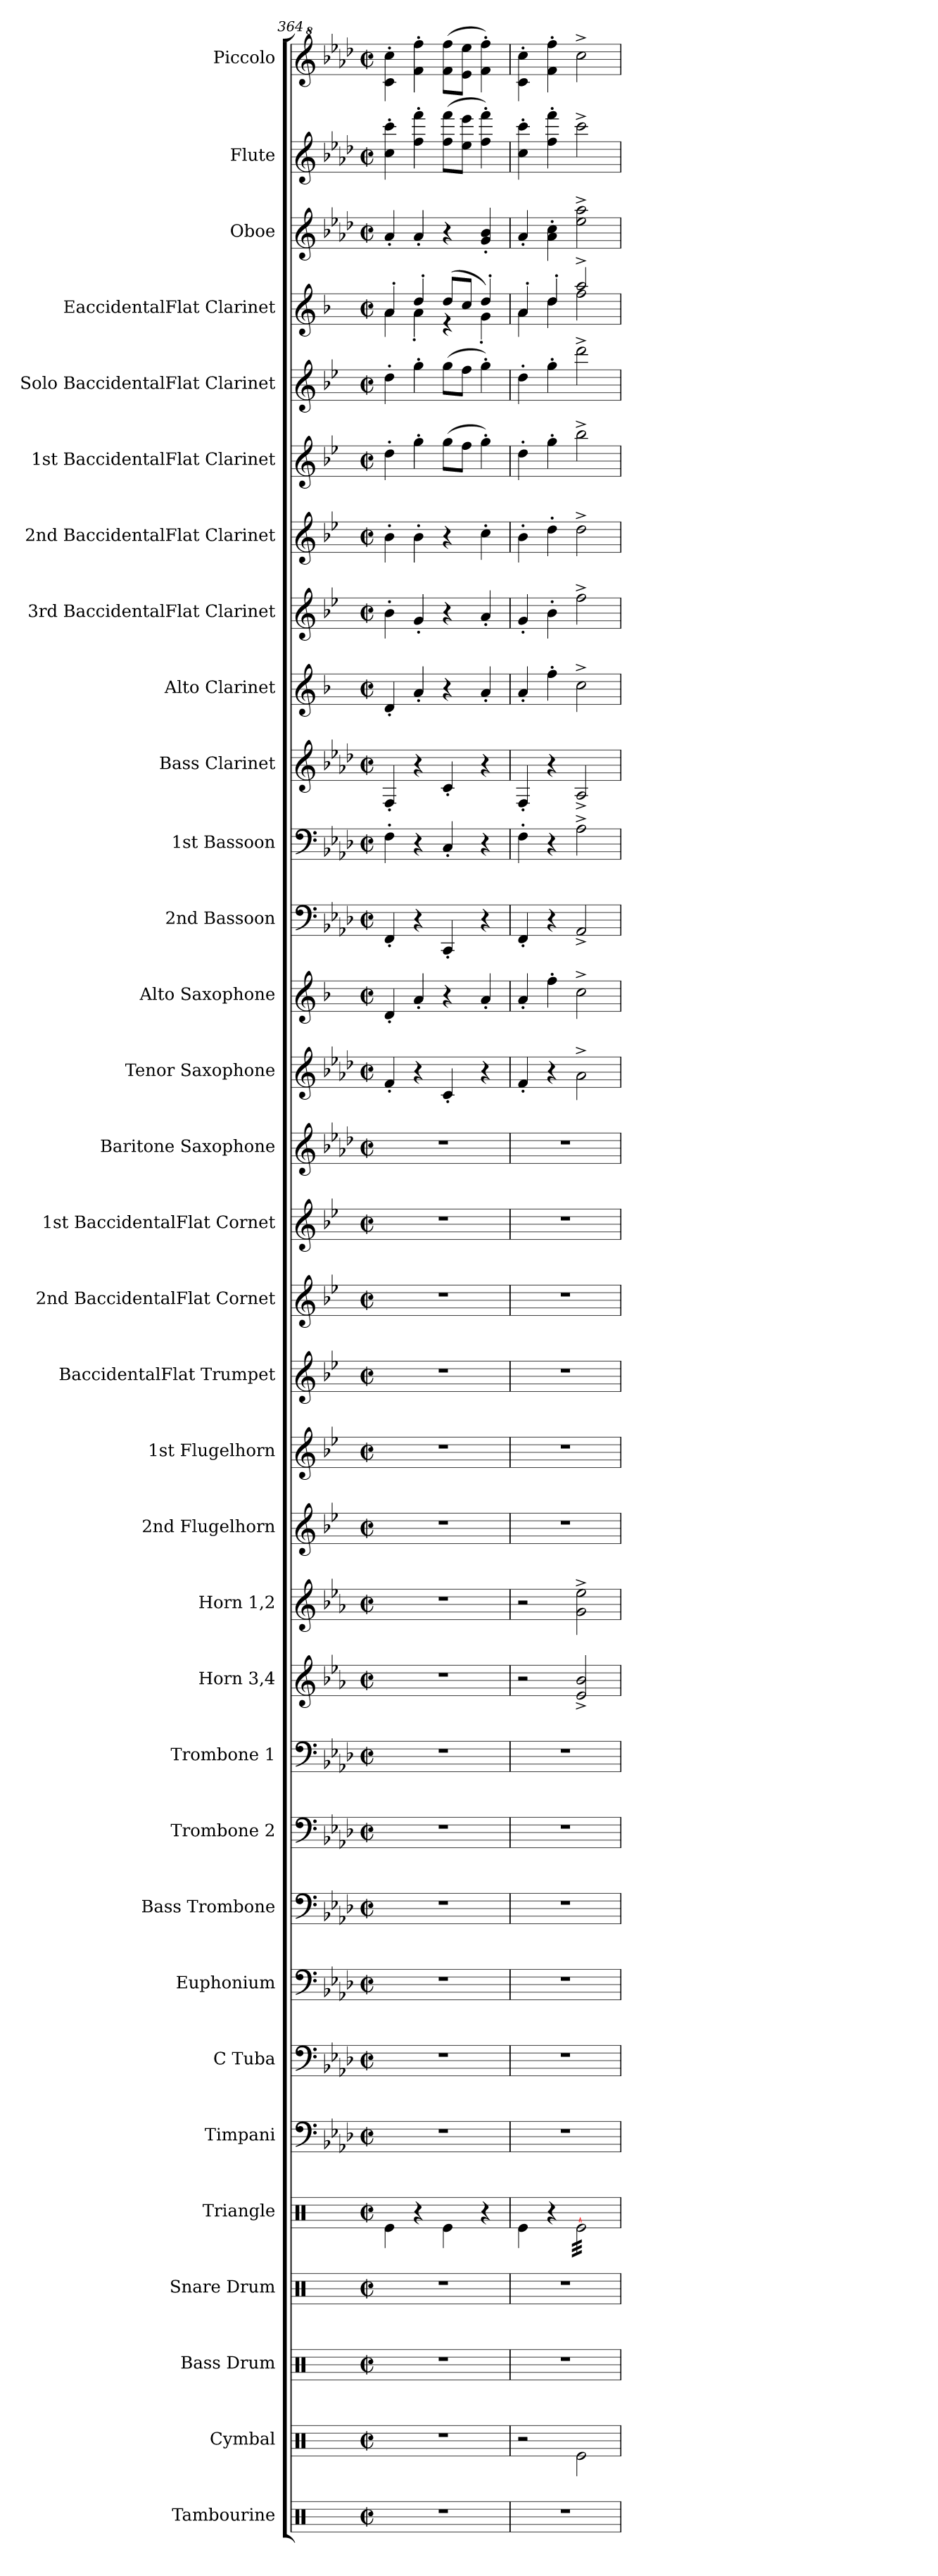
**kern	**kern	**kern	**kern	**kern	**kern	**kern	**kern	**kern	**kern	**kern	**kern	**kern	**kern	**kern	**kern	**kern	**kern	**kern	**kern	**kern	**kern	**kern	**kern	**kern	**kern	**kern	**kern	**kern	**kern	**kern	**kern	**kern
*part33	*part32	*part31	*part30	*part29	*part28	*part27	*part26	*part25	*part24	*part23	*part22	*part21	*part20	*part19	*part18	*part17	*part16	*part15	*part14	*part13	*part12	*part11	*part10	*part9	*part8	*part7	*part6	*part5	*part4	*part3	*part2	*part1
*staff33	*staff32	*staff31	*staff30	*staff29	*staff28	*staff27	*staff26	*staff25	*staff24	*staff23	*staff22	*staff21	*staff20	*staff19	*staff18	*staff17	*staff16	*staff15	*staff14	*staff13	*staff12	*staff11	*staff10	*staff9	*staff8	*staff7	*staff6	*staff5	*staff4	*staff3	*staff2	*staff1
*I"Tambourine	*I"Cymbal	*I"Bass Drum	*I"Snare Drum	*I"Triangle	*I"Timpani	*I"C Tuba	*I"Euphonium	*I"Bass Trombone	*I"Trombone 2	*I"Trombone 1	*I"Horn 3,4	*I"Horn 1,2	*I"2nd Flugelhorn	*I"1st Flugelhorn	*I"BaccidentalFlat Trumpet	*I"2nd BaccidentalFlat Cornet	*I"1st BaccidentalFlat Cornet	*I"Baritone Saxophone	*I"Tenor Saxophone	*I"Alto Saxophone	*I"2nd Bassoon	*I"1st Bassoon	*I"Bass Clarinet	*I"Alto Clarinet	*I"3rd BaccidentalFlat Clarinet	*I"2nd BaccidentalFlat Clarinet	*I"1st BaccidentalFlat Clarinet	*I"Solo BaccidentalFlat Clarinet	*I"EaccidentalFlat Clarinet	*I"Oboe	*I"Flute	*I"Piccolo
*I'Tamb.	*I'Cym.	*I'B. Dr.	*I'Sn. Dr.	*I'Trgl.	*I'Timp.	*I'C Tu.	*I'Eu.	*I'B. Trb.	*I'Trb. 2	*I'Trb. 1	*I'Hn. 3,4	*I'Hn. 1,2	*I'2nd Flghn.	*I'1st Flghn.	*I'BaccidentalFlat Tpt.	*I'2nd BaccidentalFlat Cnt.	*I'1st BaccidentalFlat Cnt.	*I'Bar. Sax.	*I'T. Sax.	*I'A. Sax.	*I'2nd Bsn.	*I'1st Bsn.	*I'B. Cl.	*I'A. Cl.	*I'3rd BaccidentalFlat Cl.	*I'2nd BaccidentalFlat Cl.	*I'1st BaccidentalFlat Cl.	*I'Solo BaccidentalFlat Cl.	*I'EaccidentalFlat Cl.	*I'Ob.	*I'Fl.	*I'Picc.
*clefX	*clefX	*clefX	*clefX	*clefX	*clefF4	*clefF4	*clefF4	*clefF4	*clefF4	*clefF4	*clefG2	*clefG2	*clefG2	*clefG2	*clefG2	*clefG2	*clefG2	*clefG2	*clefG2	*clefG2	*clefF4	*clefF4	*clefG2	*clefG2	*clefG2	*clefG2	*clefG2	*clefG2	*clefG2	*clefG2	*clefG2	*clefG^2
*	*	*	*	*	*	*	*	*	*	*	*ITrd4c7	*ITrd4c7	*ITrd1c2	*ITrd1c2	*ITrd1c2	*ITrd1c2	*ITrd1c2	*ITrd12c21	*ITrd8c14	*ITrd5c9	*	*	*ITrd8c14	*ITrd5c9	*ITrd1c2	*ITrd1c2	*ITrd1c2	*ITrd1c2	*ITrd-2c-3	*	*	*ITrd-7c-12
*k[]	*k[]	*k[]	*k[]	*k[]	*k[b-e-a-d-]	*k[b-e-a-d-]	*k[b-e-a-d-]	*k[b-e-a-d-]	*k[b-e-a-d-]	*k[b-e-a-d-]	*k[b-e-a-d-]	*k[b-e-a-d-]	*k[b-e-a-d-]	*k[b-e-a-d-]	*k[b-e-a-d-]	*k[b-e-a-d-]	*k[b-e-a-d-]	*k[b-e-a-d-]	*k[b-e-a-d-]	*k[b-e-a-d-]	*k[b-e-a-d-]	*k[b-e-a-d-]	*k[b-e-a-d-]	*k[b-e-a-d-]	*k[b-e-a-d-]	*k[b-e-a-d-]	*k[b-e-a-d-]	*k[b-e-a-d-]	*k[b-e-a-d-]	*k[b-e-a-d-]	*k[b-e-a-d-]	*k[b-e-a-d-]
*M4/4	*M4/4	*M4/4	*M4/4	*M4/4	*M4/4	*M4/4	*M4/4	*M4/4	*M4/4	*M4/4	*M4/4	*M4/4	*M4/4	*M4/4	*M4/4	*M4/4	*M4/4	*M4/4	*M4/4	*M4/4	*M4/4	*M4/4	*M4/4	*M4/4	*M4/4	*M4/4	*M4/4	*M4/4	*M4/4	*M4/4	*M4/4	*M4/4
*met(c|)	*met(c|)	*met(c|)	*met(c|)	*met(c|)	*met(c|)	*met(c|)	*met(c|)	*met(c|)	*met(c|)	*met(c|)	*met(c|)	*met(c|)	*met(c|)	*met(c|)	*met(c|)	*met(c|)	*met(c|)	*met(c|)	*met(c|)	*met(c|)	*met(c|)	*met(c|)	*met(c|)	*met(c|)	*met(c|)	*met(c|)	*met(c|)	*met(c|)	*met(c|)	*met(c|)	*met(c|)	*met(c|)
=364	=364	=364	=364	=364	=364	=364	=364	=364	=364	=364	=364	=364	=364	=364	=364	=364	=364	=364	=364	=364	=364	=364	=364	=364	=364	=364	=364	=364	=364	=364	=364	=364
*	*	*	*	*	*	*	*	*	*	*	*	*	*	*	*	*	*	*	*	*	*	*	*	*	*	*	*	*	*^	*	*	*
1r	1r	1r	1r	4Re\	1r	1r	1r	1r	1r	1r	1r	1r	1r	1r	1r	1r	1r	1r	4F'/	4F'/	4FF'/	4F'\	4FF'/	4F'/	4a-'\	4a-'\	4cc'\	4cc'\	4cc'/	4cc\	4a-'/	4cc\' 4ccc\'	4ccc\' 4cccc\'
.	.	.	.	4r	.	.	.	.	.	.	.	.	.	.	.	.	.	.	4r	4c'/	4r	4r	4r	4c'/	4f'/	4a-'\	4ff'\	4ff'\	4ff'/	4cc'\	4a-'/	4ff\' 4fff\'	4fff\' 4ffff\'
.	.	.	.	4Re\	.	.	.	.	.	.	.	.	.	.	.	.	.	.	4C'/	4r	4CC'/	4C'/	4C'/	4r	4r	4r	(8ff\L	(8ff\L	(8ff/L	4r	4r	(8ff\ 8fff\L	(8fff\ 8ffff\L
.	.	.	.	.	.	.	.	.	.	.	.	.	.	.	.	.	.	.	.	.	.	.	.	.	.	.	8ee-\J	8ee-\J	8ee-/J	.	.	8ee-\ 8eee-\J	8eee-\ 8eeee-\J
.	.	.	.	4r	.	.	.	.	.	.	.	.	.	.	.	.	.	.	4r	4c'/	4r	4r	4r	4c'/	4g'/	4b-'\	4ff'\)	4ff'\)	4ff'/)	4b-'\	4g/' 4b-/'	4ff\' 4fff\')	4fff\' 4ffff\')
=365	=365	=365	=365	=365	=365	=365	=365	=365	=365	=365	=365	=365	=365	=365	=365	=365	=365	=365	=365	=365	=365	=365	=365	=365	=365	=365	=365	=365	=365	=365	=365	=365	=365
1r	2r	1r	1r	4Re\	1r	1r	1r	1r	1r	1r	2r	2r	1r	1r	1r	1r	1r	1r	4F'/	4c'/	4FF'/	4F'\	4FF'/	4c'/	4f'/	4a-'\	4cc'\	4cc'\	4cc'/	4cc\	4a-'/	4cc\' 4ccc\'	4ccc\' 4cccc\'
.	.	.	.	4r	.	.	.	.	.	.	.	.	.	.	.	.	.	.	4r	4a-'\	4r	4r	4r	4a-'\	4a-'\	4cc'\	4ff'\	4ff'\	4ff'/	4ff\	4a-\' 4cc\'	4ff\' 4fff\'	4fff\' 4ffff\'
*	*	*	*	*tremolo	*	*	*	*	*	*	*	*	*	*	*	*	*	*	*	*	*	*	*	*	*	*	*	*	*	*	*	*	*
.	2Re\	.	.	[32Re\LLL	.	.	.	.	.	.	2A-/^ 2e-/^	2c\^ 2a-\^	.	.	.	.	.	.	2A-^\	2e-^\	2AA-^/	2A-^\	2AA-^/	2e-^\	2ee-^\	2cc^\	2aa-^\	2ccc^\	2ccc^/	2aa-\	2ee-\^ 2aa-\^	2ccc^\	2cccc^\
.	.	.	.	32Re\	.	.	.	.	.	.	.	.	.	.	.	.	.	.	.	.	.	.	.	.	.	.	.	.	.	.	.	.	.
.	.	.	.	32Re\	.	.	.	.	.	.	.	.	.	.	.	.	.	.	.	.	.	.	.	.	.	.	.	.	.	.	.	.	.
.	.	.	.	32Re\	.	.	.	.	.	.	.	.	.	.	.	.	.	.	.	.	.	.	.	.	.	.	.	.	.	.	.	.	.
.	.	.	.	32Re\	.	.	.	.	.	.	.	.	.	.	.	.	.	.	.	.	.	.	.	.	.	.	.	.	.	.	.	.	.
.	.	.	.	32Re\	.	.	.	.	.	.	.	.	.	.	.	.	.	.	.	.	.	.	.	.	.	.	.	.	.	.	.	.	.
.	.	.	.	32Re\	.	.	.	.	.	.	.	.	.	.	.	.	.	.	.	.	.	.	.	.	.	.	.	.	.	.	.	.	.
.	.	.	.	32Re\	.	.	.	.	.	.	.	.	.	.	.	.	.	.	.	.	.	.	.	.	.	.	.	.	.	.	.	.	.
.	.	.	.	32Re\	.	.	.	.	.	.	.	.	.	.	.	.	.	.	.	.	.	.	.	.	.	.	.	.	.	.	.	.	.
.	.	.	.	32Re\	.	.	.	.	.	.	.	.	.	.	.	.	.	.	.	.	.	.	.	.	.	.	.	.	.	.	.	.	.
.	.	.	.	32Re\	.	.	.	.	.	.	.	.	.	.	.	.	.	.	.	.	.	.	.	.	.	.	.	.	.	.	.	.	.
.	.	.	.	32Re\	.	.	.	.	.	.	.	.	.	.	.	.	.	.	.	.	.	.	.	.	.	.	.	.	.	.	.	.	.
.	.	.	.	32Re\	.	.	.	.	.	.	.	.	.	.	.	.	.	.	.	.	.	.	.	.	.	.	.	.	.	.	.	.	.
.	.	.	.	32Re\	.	.	.	.	.	.	.	.	.	.	.	.	.	.	.	.	.	.	.	.	.	.	.	.	.	.	.	.	.
.	.	.	.	32Re\	.	.	.	.	.	.	.	.	.	.	.	.	.	.	.	.	.	.	.	.	.	.	.	.	.	.	.	.	.
.	.	.	.	32Re\JJJ	.	.	.	.	.	.	.	.	.	.	.	.	.	.	.	.	.	.	.	.	.	.	.	.	.	.	.	.	.
*	*	*	*	*Xtremolo	*	*	*	*	*	*	*	*	*	*	*	*	*	*	*	*	*	*	*	*	*	*	*	*	*	*	*	*	*
*	*	*	*	*	*	*	*	*	*	*	*	*	*	*	*	*	*	*	*	*	*	*	*	*	*	*	*	*	*v	*v	*	*	*
=	=	=	=	=	=	=	=	=	=	=	=	=	=	=	=	=	=	=	=	=	=	=	=	=	=	=	=	=	=	=	=	=
*-	*-	*-	*-	*-	*-	*-	*-	*-	*-	*-	*-	*-	*-	*-	*-	*-	*-	*-	*-	*-	*-	*-	*-	*-	*-	*-	*-	*-	*-	*-	*-	*-
